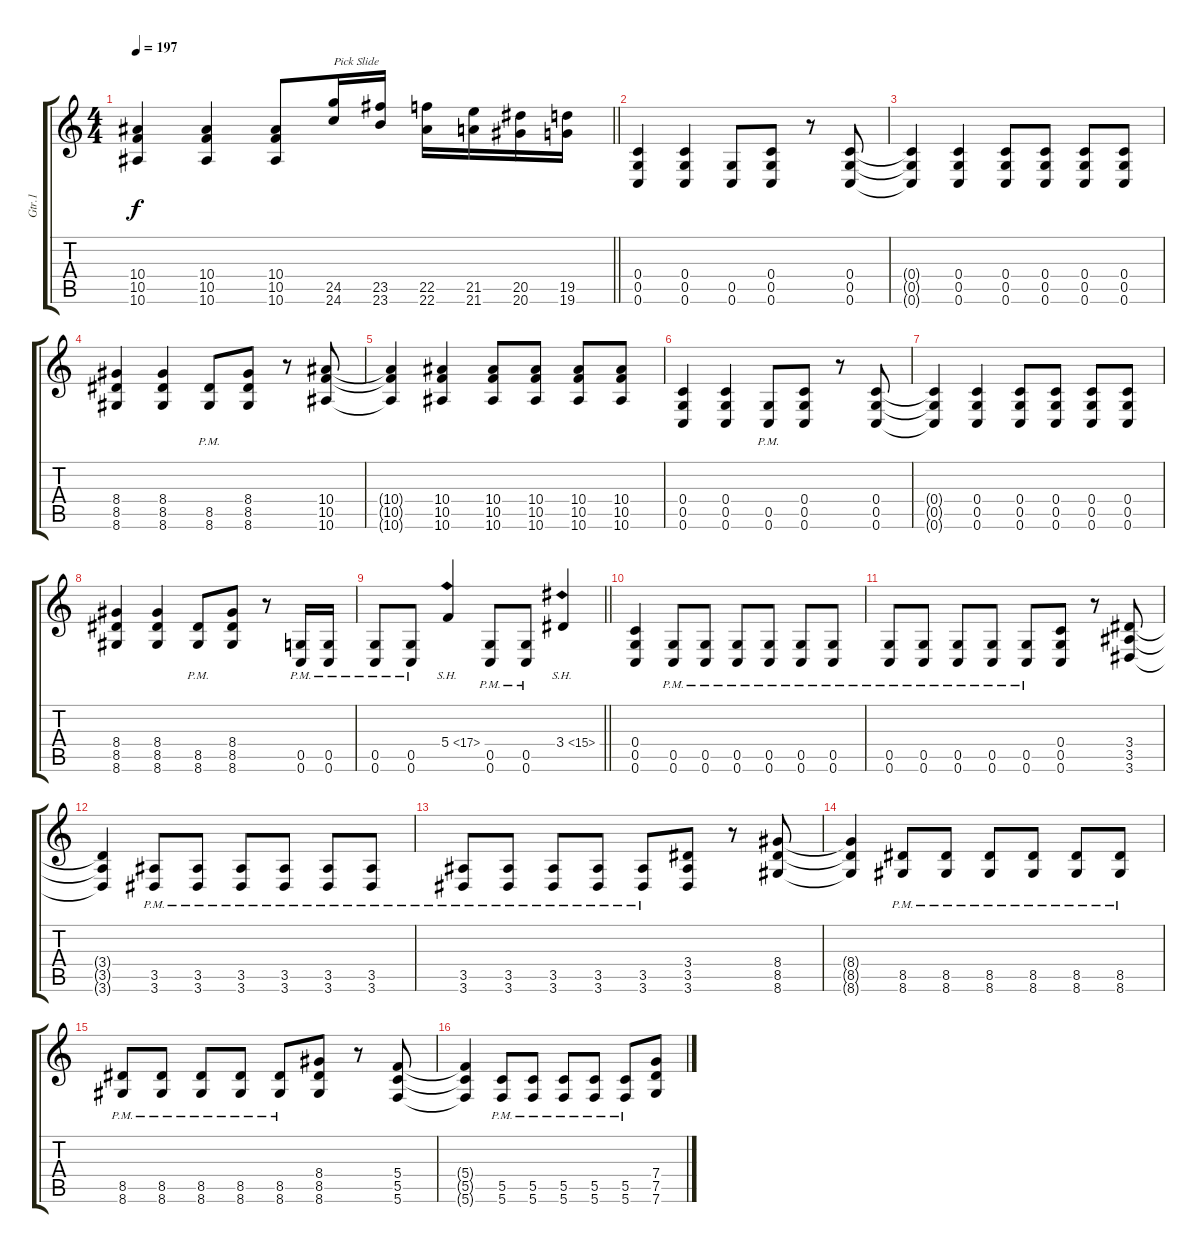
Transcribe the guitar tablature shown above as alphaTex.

\track ("Gtr.1" "Gtr.1") {instrument distortionguitar}
\staff {score tabs}
\tuning (D4 A3 F3 C3 G2 C2) {hide}
\ts (4 4)
\tempo 197
\clef g2
\barLineRight lightlight
\ks c
(10.4{t} 10.5{t} 10.6{t}).4{dy f} (10.4 10.5 10.6).4 (10.4 10.5 10.6).8 (24.5 24.6).16{txt "Pick Slide"} (23.5 23.6).16 (22.5 22.6).16 (21.5 21.6).16 (20.5 20.6).16 (19.5 19.6).16 |
(0.4 0.5 0.6).4 (0.4 0.5 0.6).4 (0.5 0.6).8 (0.4 0.5 0.6).8 r.8 (0.4 0.5 0.6).8 |
(0.4{t} 0.5{t} 0.6{t}).4 (0.4 0.5 0.6).4 (0.4 0.5 0.6).8 (0.4 0.5 0.6).8 (0.4 0.5 0.6).8 (0.4 0.5 0.6).8 |
(8.4 8.5 8.6).4 (8.4 8.5 8.6).4 (8.5{pm} 8.6{pm}).8 (8.4 8.5 8.6).8 r.8 (10.4 10.5 10.6).8 |
(10.4{t} 10.5{t} 10.6{t}).4 (10.4 10.5 10.6).4 (10.4 10.5 10.6).8 (10.4 10.5 10.6).8 (10.4 10.5 10.6).8 (10.4 10.5 10.6).8 |
(0.4 0.5 0.6).4 (0.4 0.5 0.6).4 (0.5{pm} 0.6{pm}).8 (0.4 0.5 0.6).8 r.8 (0.4 0.5 0.6).8 |
(0.4{t} 0.5{t} 0.6{t}).4 (0.4 0.5 0.6).4 (0.4 0.5 0.6).8 (0.4 0.5 0.6).8 (0.4 0.5 0.6).8 (0.4 0.5 0.6).8 |
(8.4 8.5 8.6).4 (8.4 8.5 8.6).4 (8.5{pm} 8.6{pm}).8 (8.4 8.5 8.6).8 r.8 (0.5{pm} 0.6{pm}).16{volume 15} (0.5{pm} 0.6{pm}).16 |
\barLineRight lightlight
(0.5{pm} 0.6{pm}).8 (0.5{pm} 0.6{pm}).8 5.4{sh 12}.4 (0.5{pm} 0.6{pm}).8 (0.5{pm} 0.6{pm}).8 3.4{sh 12}.4 |
(0.4 0.5 0.6).4 (0.5{pm} 0.6{pm}).8 (0.5{pm} 0.6{pm}).8 (0.5{pm} 0.6{pm}).8 (0.5{pm} 0.6{pm}).8 (0.5{pm} 0.6{pm}).8 (0.5{pm} 0.6{pm}).8 |
(0.5{pm} 0.6{pm}).8 (0.5{pm} 0.6{pm}).8 (0.5{pm} 0.6{pm}).8 (0.5{pm} 0.6{pm}).8 (0.5{pm} 0.6{pm}).8 (0.4 0.5 0.6).8 r.8 (3.4 3.5 3.6).8 |
(3.4{t} 3.5{t} 3.6{t}).4 (3.5{pm} 3.6{pm}).8 (3.5{pm} 3.6{pm}).8 (3.5{pm} 3.6{pm}).8 (3.5{pm} 3.6{pm}).8 (3.5{pm} 3.6{pm}).8 (3.5{pm} 3.6{pm}).8 |
(3.5{pm} 3.6{pm}).8 (3.5{pm} 3.6{pm}).8 (3.5{pm} 3.6{pm}).8 (3.5{pm} 3.6{pm}).8 (3.5{pm} 3.6{pm}).8 (3.4 3.5 3.6).8 r.8 (8.4 8.5 8.6).8 |
(8.4{t} 8.5{t} 8.6{t}).4 (8.5{pm} 8.6{pm}).8 (8.5{pm} 8.6{pm}).8 (8.5{pm} 8.6{pm}).8 (8.5{pm} 8.6{pm}).8 (8.5{pm} 8.6{pm}).8 (8.5{pm} 8.6{pm}).8 |
(8.5{pm} 8.6{pm}).8 (8.5{pm} 8.6{pm}).8 (8.5{pm} 8.6{pm}).8 (8.5{pm} 8.6{pm}).8 (8.5{pm} 8.6{pm}).8 (8.4 8.5 8.6).8 r.8 (5.4 5.5 5.6).8 |
(5.4{t} 5.5{t} 5.6{t}).4 (5.5{pm} 5.6{pm}).8 (5.5{pm} 5.6{pm}).8 (5.5{pm} 5.6{pm}).8 (5.5{pm} 5.6{pm}).8 (5.5{pm} 5.6{pm}).8 (7.4 7.5 7.6).8
